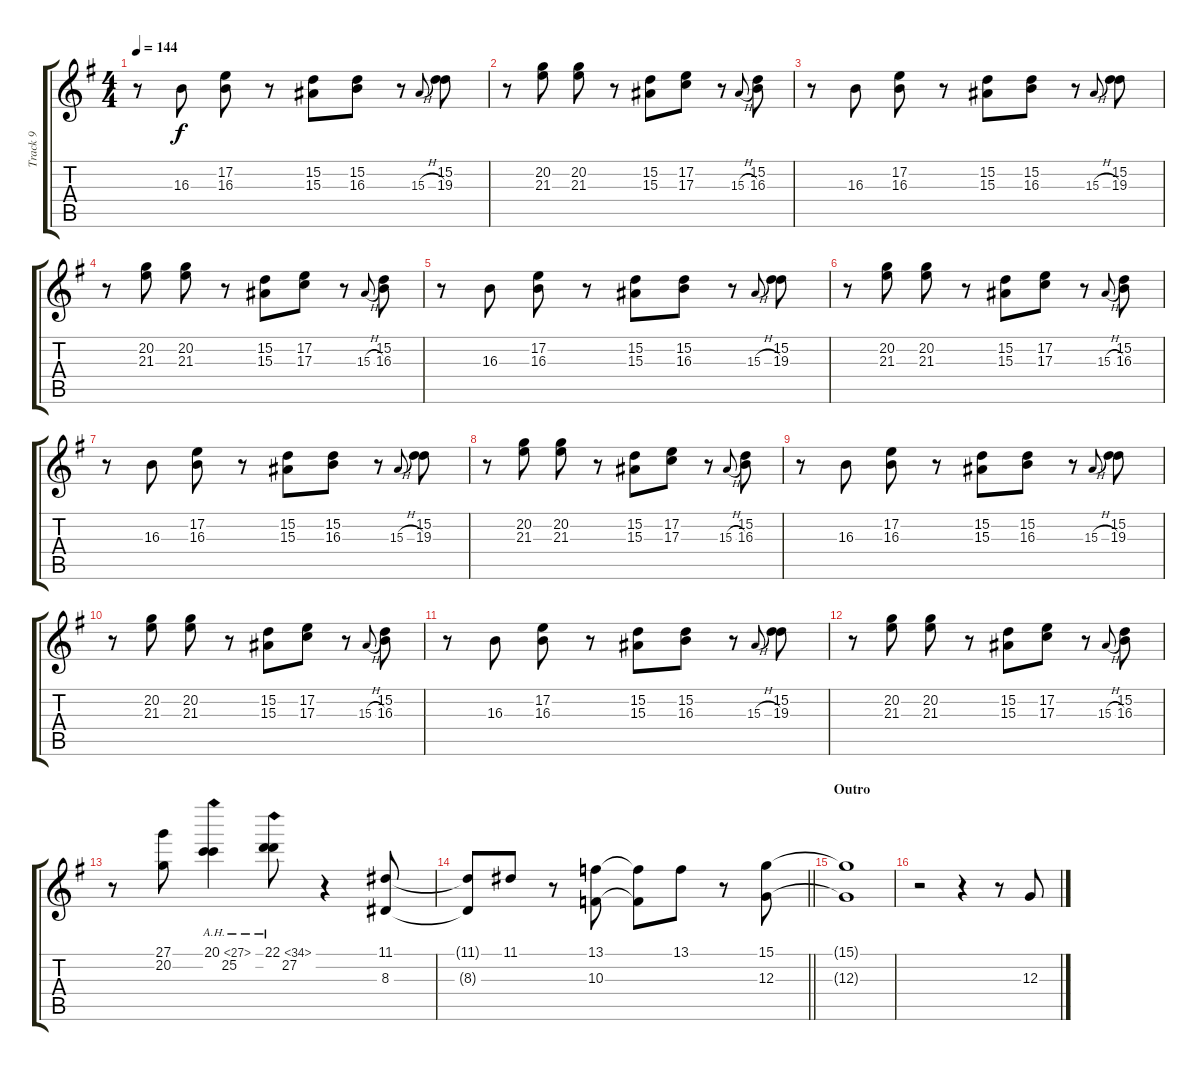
\track ("Track 9" "Track 9") {instrument acousticgrandpiano}
\staff {score tabs}
\tuning (E4 B3 G3 D3 A2 E2) {hide}
\ts (4 4)
\tempo 144
\clef g2
\ks g
r.8{dy f} 16.3.8 (17.2 16.3).8 r.8 (15.2 15.3).8 (15.2 16.3).8 r.8 15.3{h}.8{gr onbeat} (15.2 19.3).8 |
r.8 (20.2 21.3).8 (20.2 21.3).8 r.8 (15.2 15.3).8 (17.2 17.3).8 r.8 15.3{h}.8{gr onbeat} (15.2 16.3).8 |
r.8 16.3.8 (17.2 16.3).8 r.8 (15.2 15.3).8 (15.2 16.3).8 r.8 15.3{h}.8{gr onbeat} (15.2 19.3).8 |
r.8 (20.2 21.3).8 (20.2 21.3).8 r.8 (15.2 15.3).8 (17.2 17.3).8 r.8 15.3{h}.8{gr onbeat} (15.2 16.3).8 |
r.8 16.3.8 (17.2 16.3).8 r.8 (15.2 15.3).8 (15.2 16.3).8 r.8 15.3{h}.8{gr onbeat} (15.2 19.3).8 |
r.8 (20.2 21.3).8 (20.2 21.3).8 r.8 (15.2 15.3).8 (17.2 17.3).8 r.8 15.3{h}.8{gr onbeat} (15.2 16.3).8 |
r.8 16.3.8 (17.2 16.3).8 r.8 (15.2 15.3).8 (15.2 16.3).8 r.8 15.3{h}.8{gr onbeat} (15.2 19.3).8 |
r.8 (20.2 21.3).8 (20.2 21.3).8 r.8 (15.2 15.3).8 (17.2 17.3).8 r.8 15.3{h}.8{gr onbeat} (15.2 16.3).8 |
r.8 16.3.8 (17.2 16.3).8 r.8 (15.2 15.3).8 (15.2 16.3).8 r.8 15.3{h}.8{gr onbeat} (15.2 19.3).8 |
r.8 (20.2 21.3).8 (20.2 21.3).8 r.8 (15.2 15.3).8 (17.2 17.3).8 r.8 15.3{h}.8{gr onbeat} (15.2 16.3).8 |
r.8 16.3.8 (17.2 16.3).8 r.8 (15.2 15.3).8 (15.2 16.3).8 r.8 15.3{h}.8{gr onbeat} (15.2 19.3).8 |
r.8 (20.2 21.3).8 (20.2 21.3).8 r.8 (15.2 15.3).8 (17.2 17.3).8 r.8 15.3{h}.8{gr onbeat} (15.2 16.3).8 |
r.8 (27.1 20.2).8 (20.1{ah 7} 25.2).4 (22.1{ah 12} 27.2).8 r.4 (11.1 8.3).8 |
\barLineRight lightlight
(11.1{t} 8.3{t}).8 11.1.8 r.8 (13.1 10.3).8 (13.1{t} 10.3{t}).8 13.1.8 r.8 (15.1 12.3).8 |
\section ("" "Outro")
(15.1{t} 12.3{t}).1 |
r.2 r.4 r.8 12.3.8
